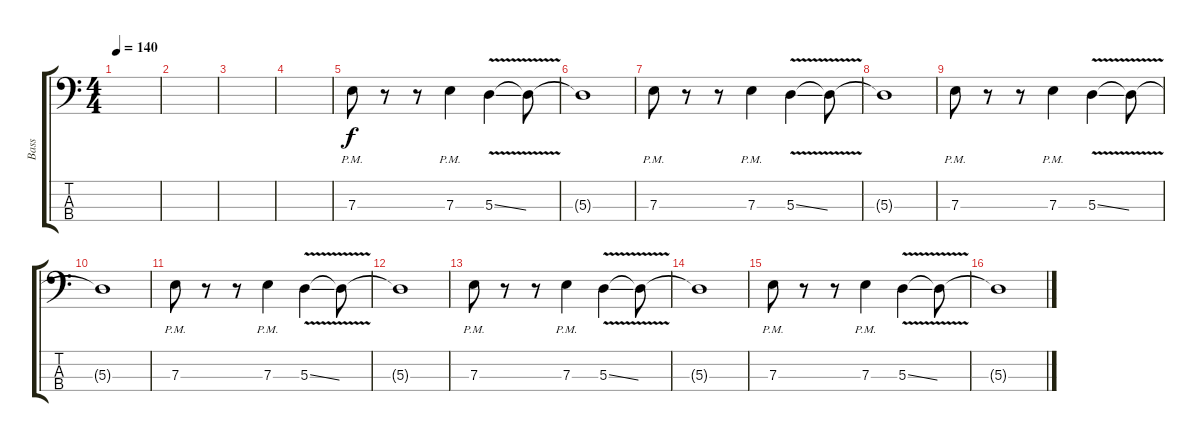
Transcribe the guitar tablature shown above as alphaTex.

\track ("Bass" "Bass") {instrument fretlessbass}
\staff {score tabs}
\tuning (G2 D2 A1 E1) {hide}
\ts (4 4)
\tempo 140
\clef f4
\ks c
|
|
|
|
7.3{pm}.8{instrument slapbass2} r.8 r.8 7.3{pm}.4 5.3{v ss}.4 5.3{t}.8 |
5.3{t}.1 |
7.3{pm}.8{instrument slapbass2} r.8 r.8 7.3{pm}.4 5.3{v ss}.4 5.3{t}.8 |
5.3{t}.1 |
7.3{pm}.8{instrument slapbass2} r.8 r.8 7.3{pm}.4 5.3{v ss}.4 5.3{t}.8 |
5.3{t}.1 |
7.3{pm}.8{instrument slapbass2} r.8 r.8 7.3{pm}.4 5.3{v ss}.4 5.3{t}.8 |
5.3{t}.1 |
7.3{pm}.8{instrument slapbass2} r.8 r.8 7.3{pm}.4 5.3{v ss}.4 5.3{t}.8 |
5.3{t}.1 |
7.3{pm}.8{instrument slapbass2} r.8 r.8 7.3{pm}.4 5.3{v ss}.4 5.3{t}.8 |
5.3{t}.1
